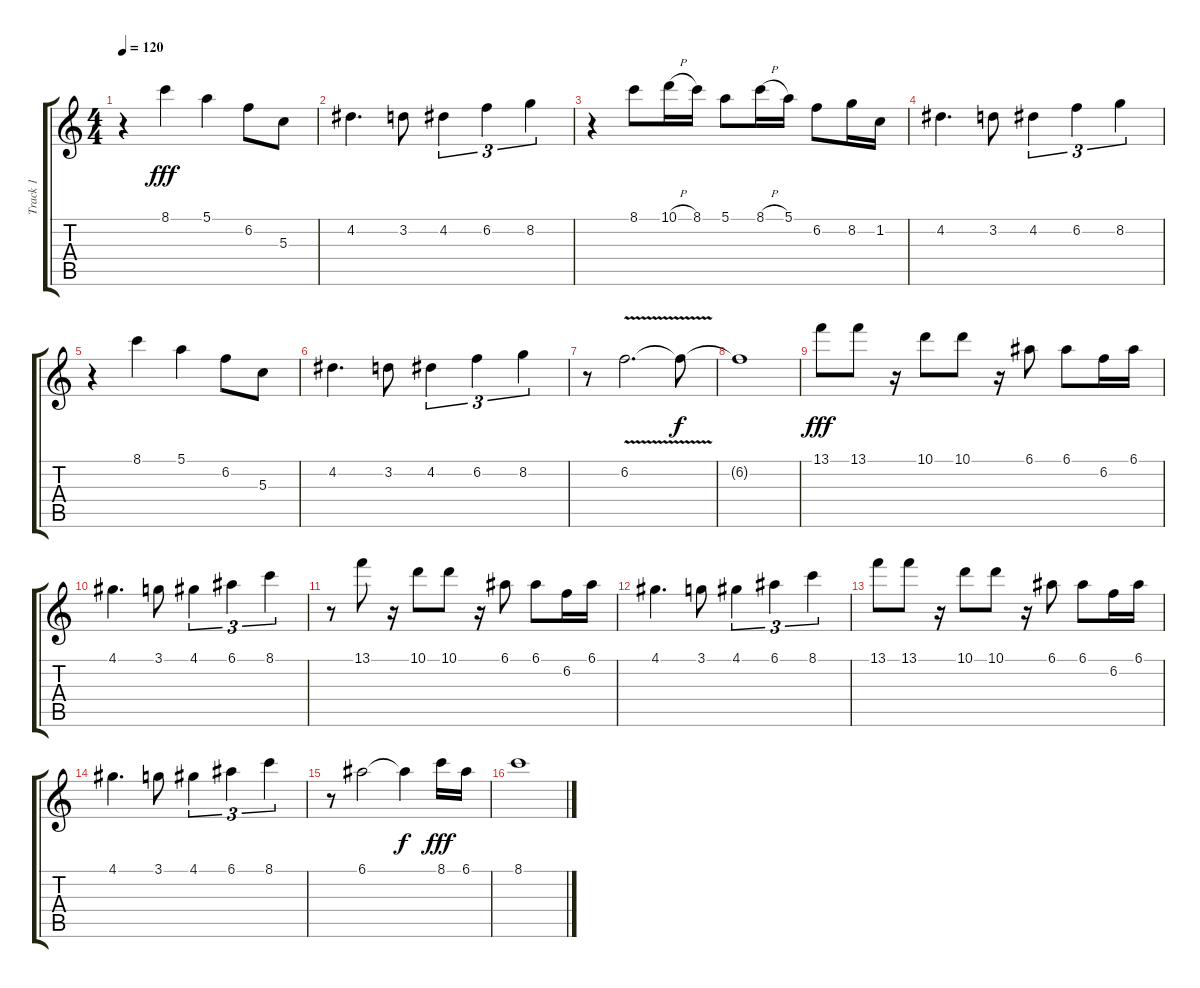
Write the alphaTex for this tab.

\track ("Track 1" "Track 1") {instrument overdrivenguitar}
\staff {score tabs}
\tuning (E4 B3 G3 D3 A2 E2) {hide}
\ts (4 4)
\tempo 120
\clef g2
\ks c
r.4{dy ff} 8.1.4{dy fff} 5.1.4 6.2.8 5.3.8 |
4.2.4{d} 3.2.8 4.2.4{tu (3 2)} 6.2.4{tu (3 2)} 8.2.4{tu (3 2)} |
r.4 8.1.8 10.1{h}.16 8.1.16 5.1.8 8.1{h}.16 5.1.16 6.2.8 8.2.16 1.2.16 |
4.2.4{d} 3.2.8 4.2.4{tu (3 2)} 6.2.4{tu (3 2)} 8.2.4{tu (3 2)} |
r.4 8.1.4 5.1.4 6.2.8 5.3.8 |
4.2.4{d} 3.2.8 4.2.4{tu (3 2)} 6.2.4{tu (3 2)} 8.2.4{tu (3 2)} |
r.8 6.2{v}.2{d} 6.2{t}.8{dy f} |
6.2{t}.1 |
13.1.8{dy fff} 13.1.8 r.16 10.1.8 10.1.8 r.16 6.1.8 6.1.8 6.2.16 6.1.16 |
4.1.4{d} 3.1.8 4.1.4{tu (3 2)} 6.1.4{tu (3 2)} 8.1.4{tu (3 2)} |
r.8 13.1.8 r.16 10.1.8 10.1.8 r.16 6.1.8 6.1.8 6.2.16 6.1.16 |
4.1.4{d} 3.1.8 4.1.4{tu (3 2)} 6.1.4{tu (3 2)} 8.1.4{tu (3 2)} |
13.1.8 13.1.8 r.16 10.1.8 10.1.8 r.16 6.1.8 6.1.8 6.2.16 6.1.16 |
4.1.4{d} 3.1.8 4.1.4{tu (3 2)} 6.1.4{tu (3 2)} 8.1.4{tu (3 2)} |
r.8 6.1.2 6.1{t}.4{dy f} 8.1.16{dy fff} 6.1.16 |
8.1.1
